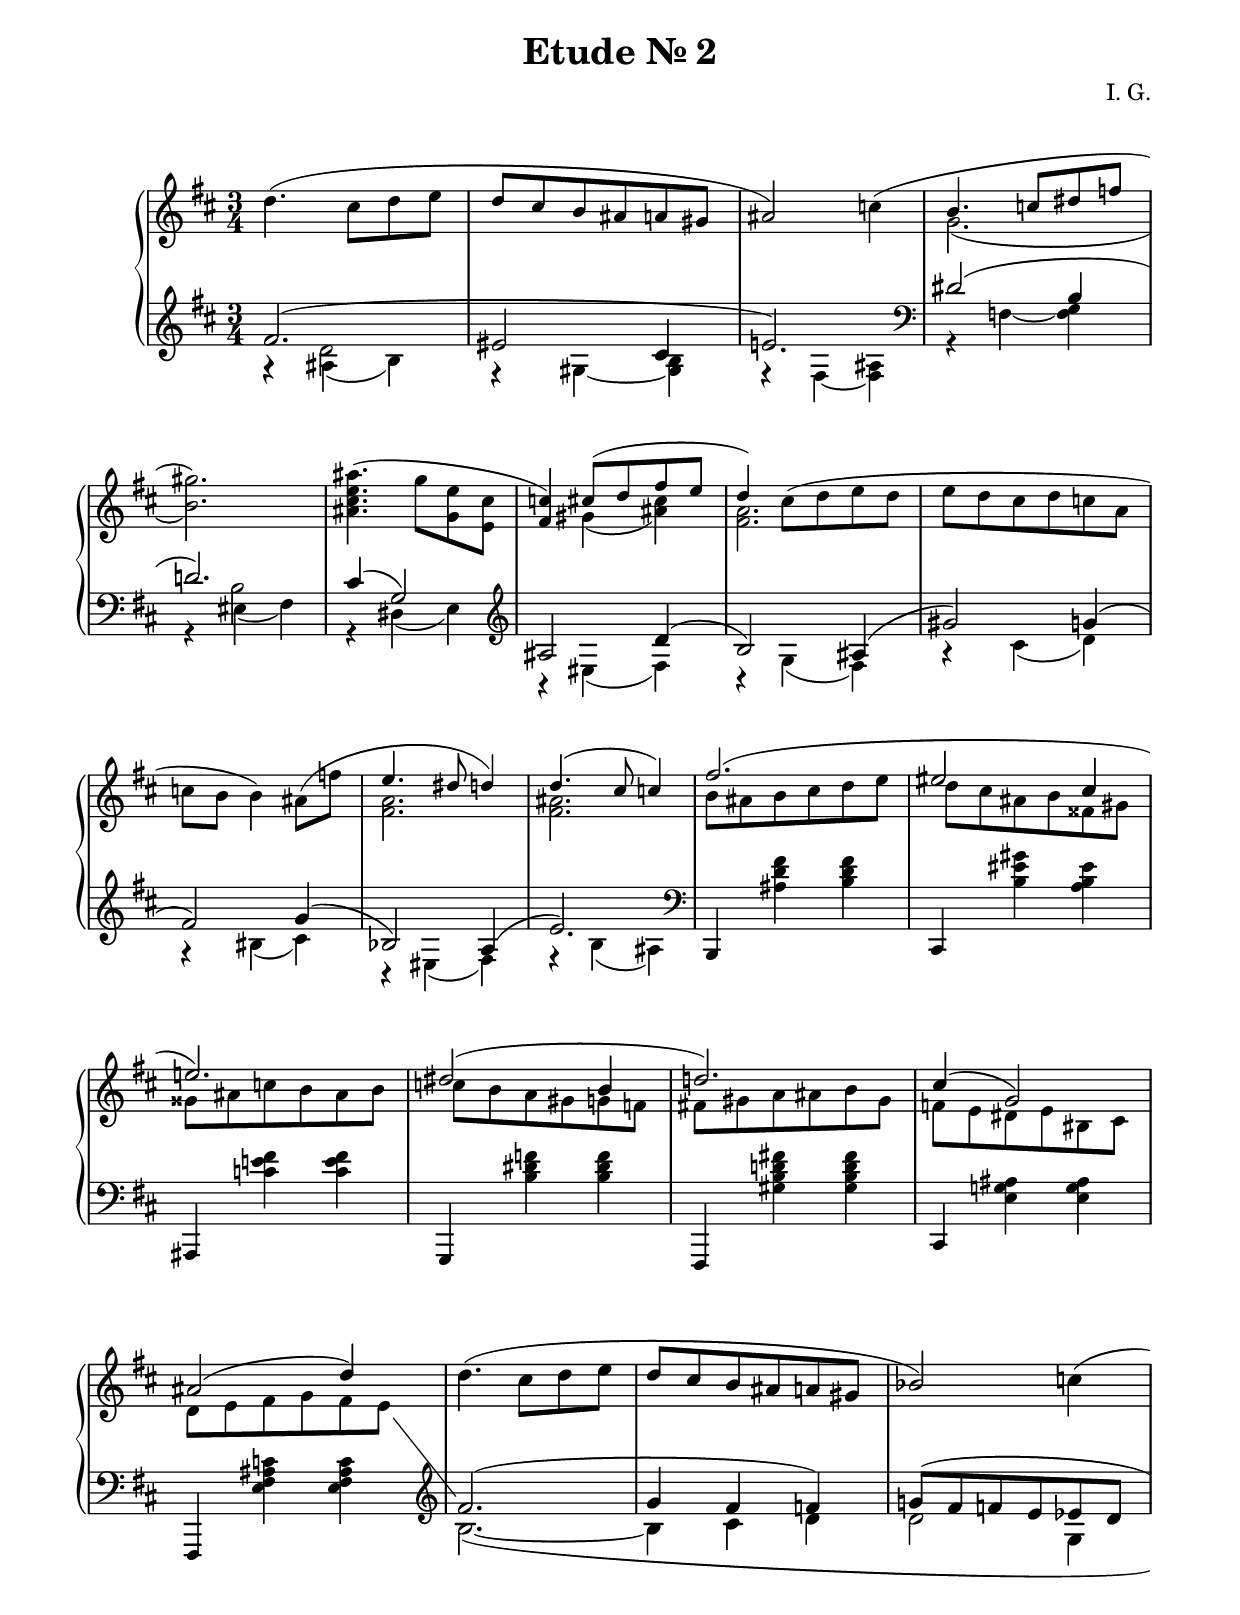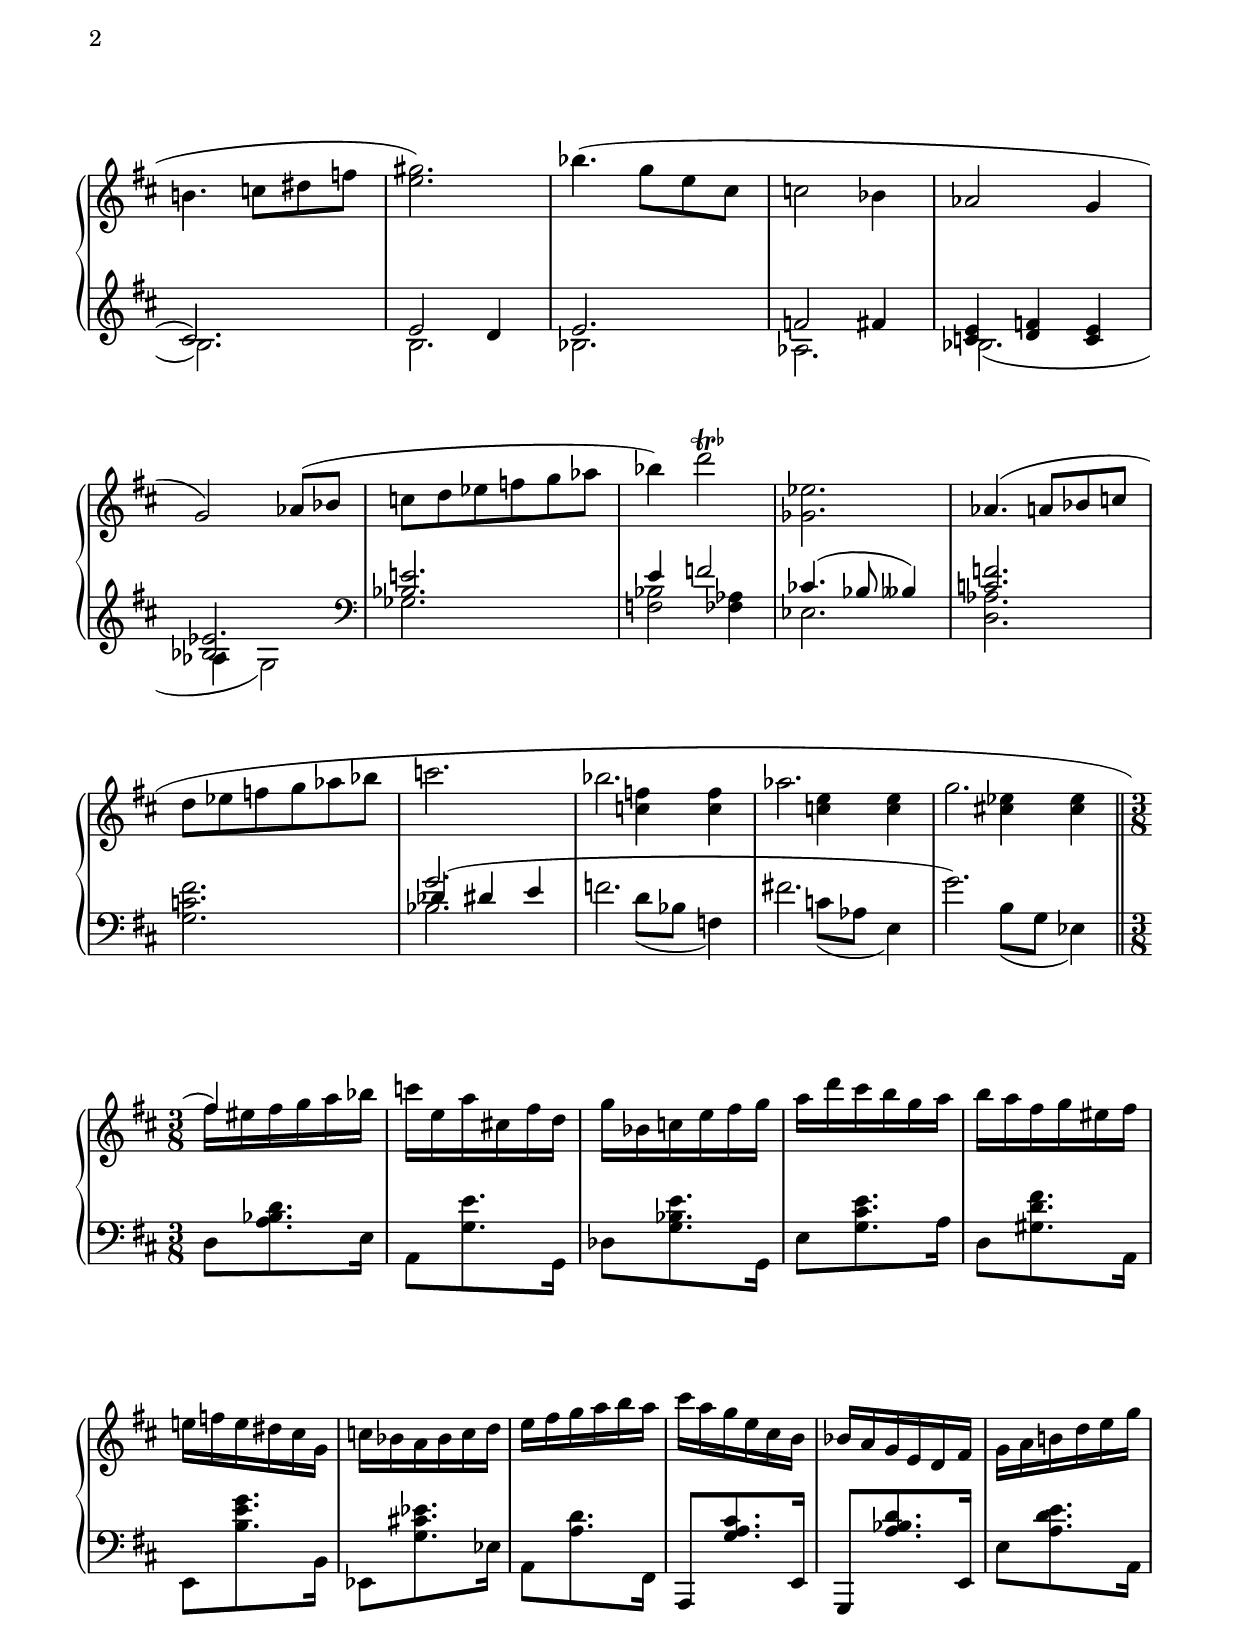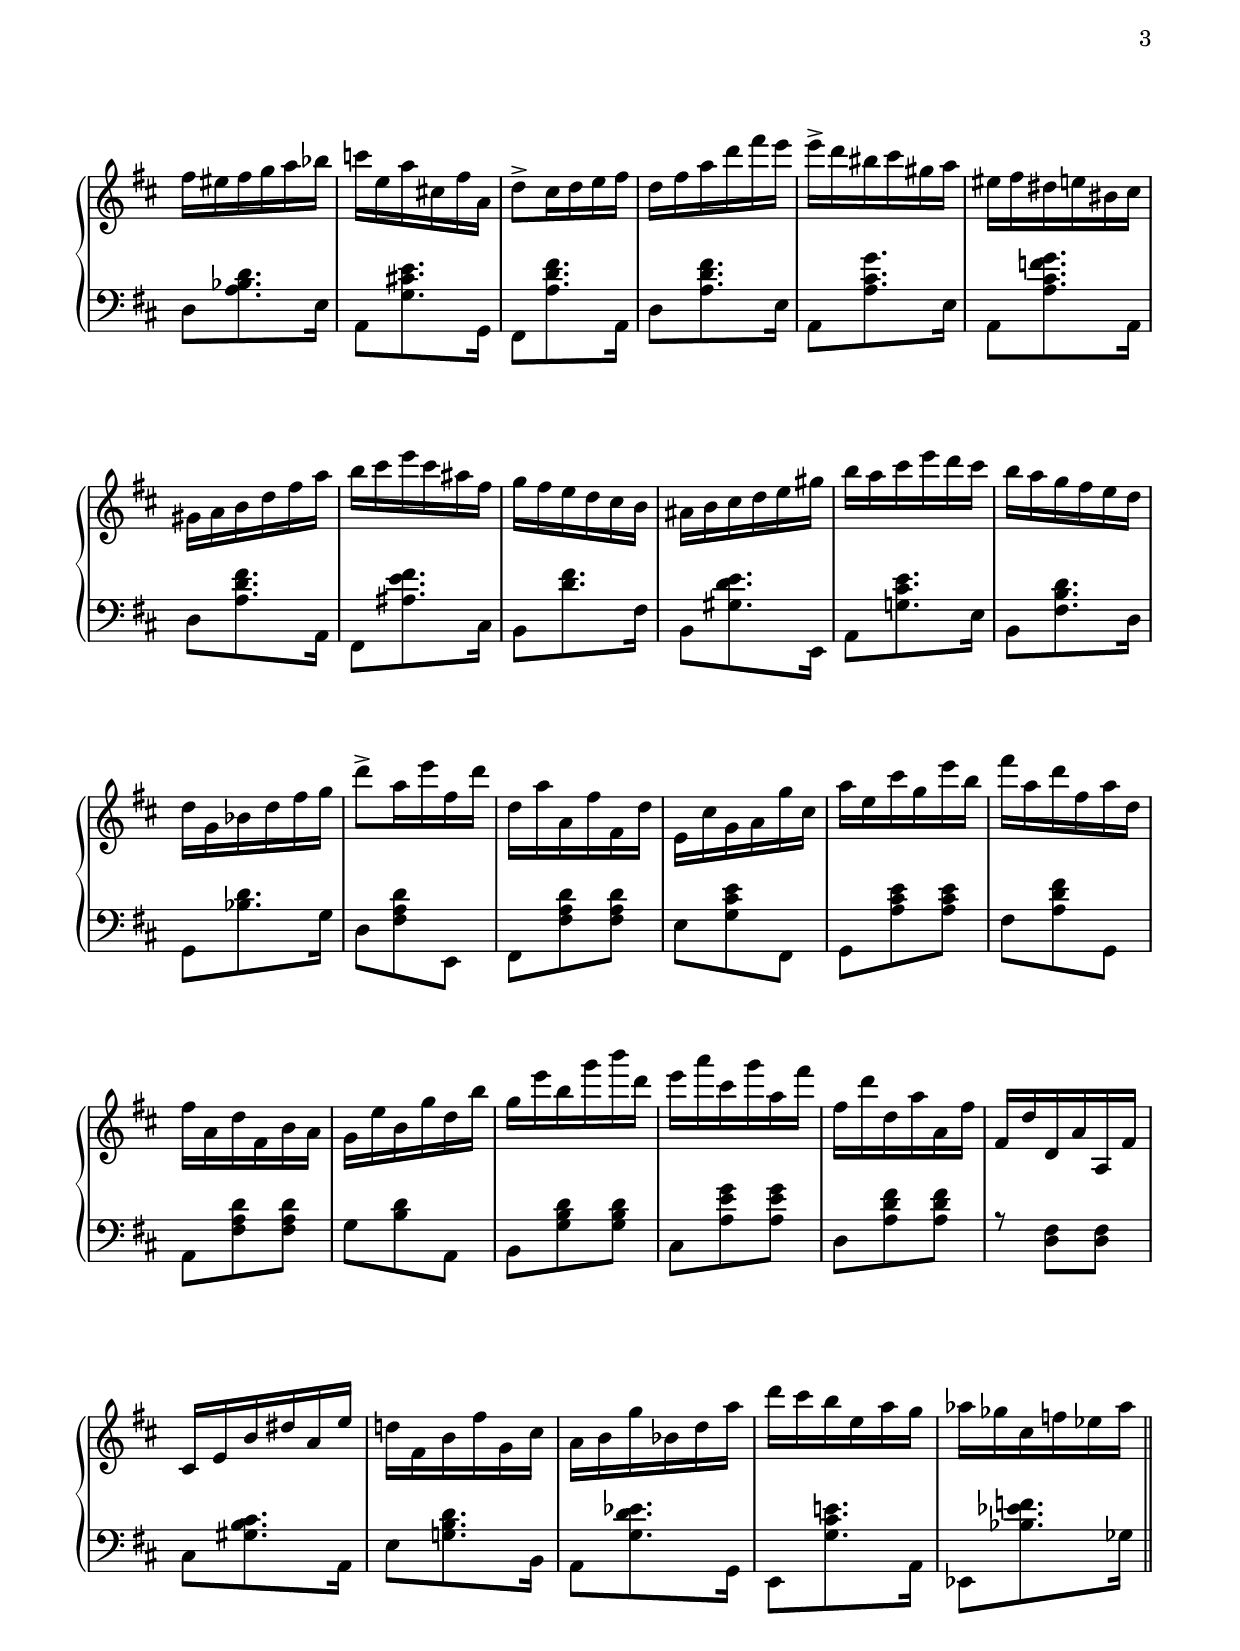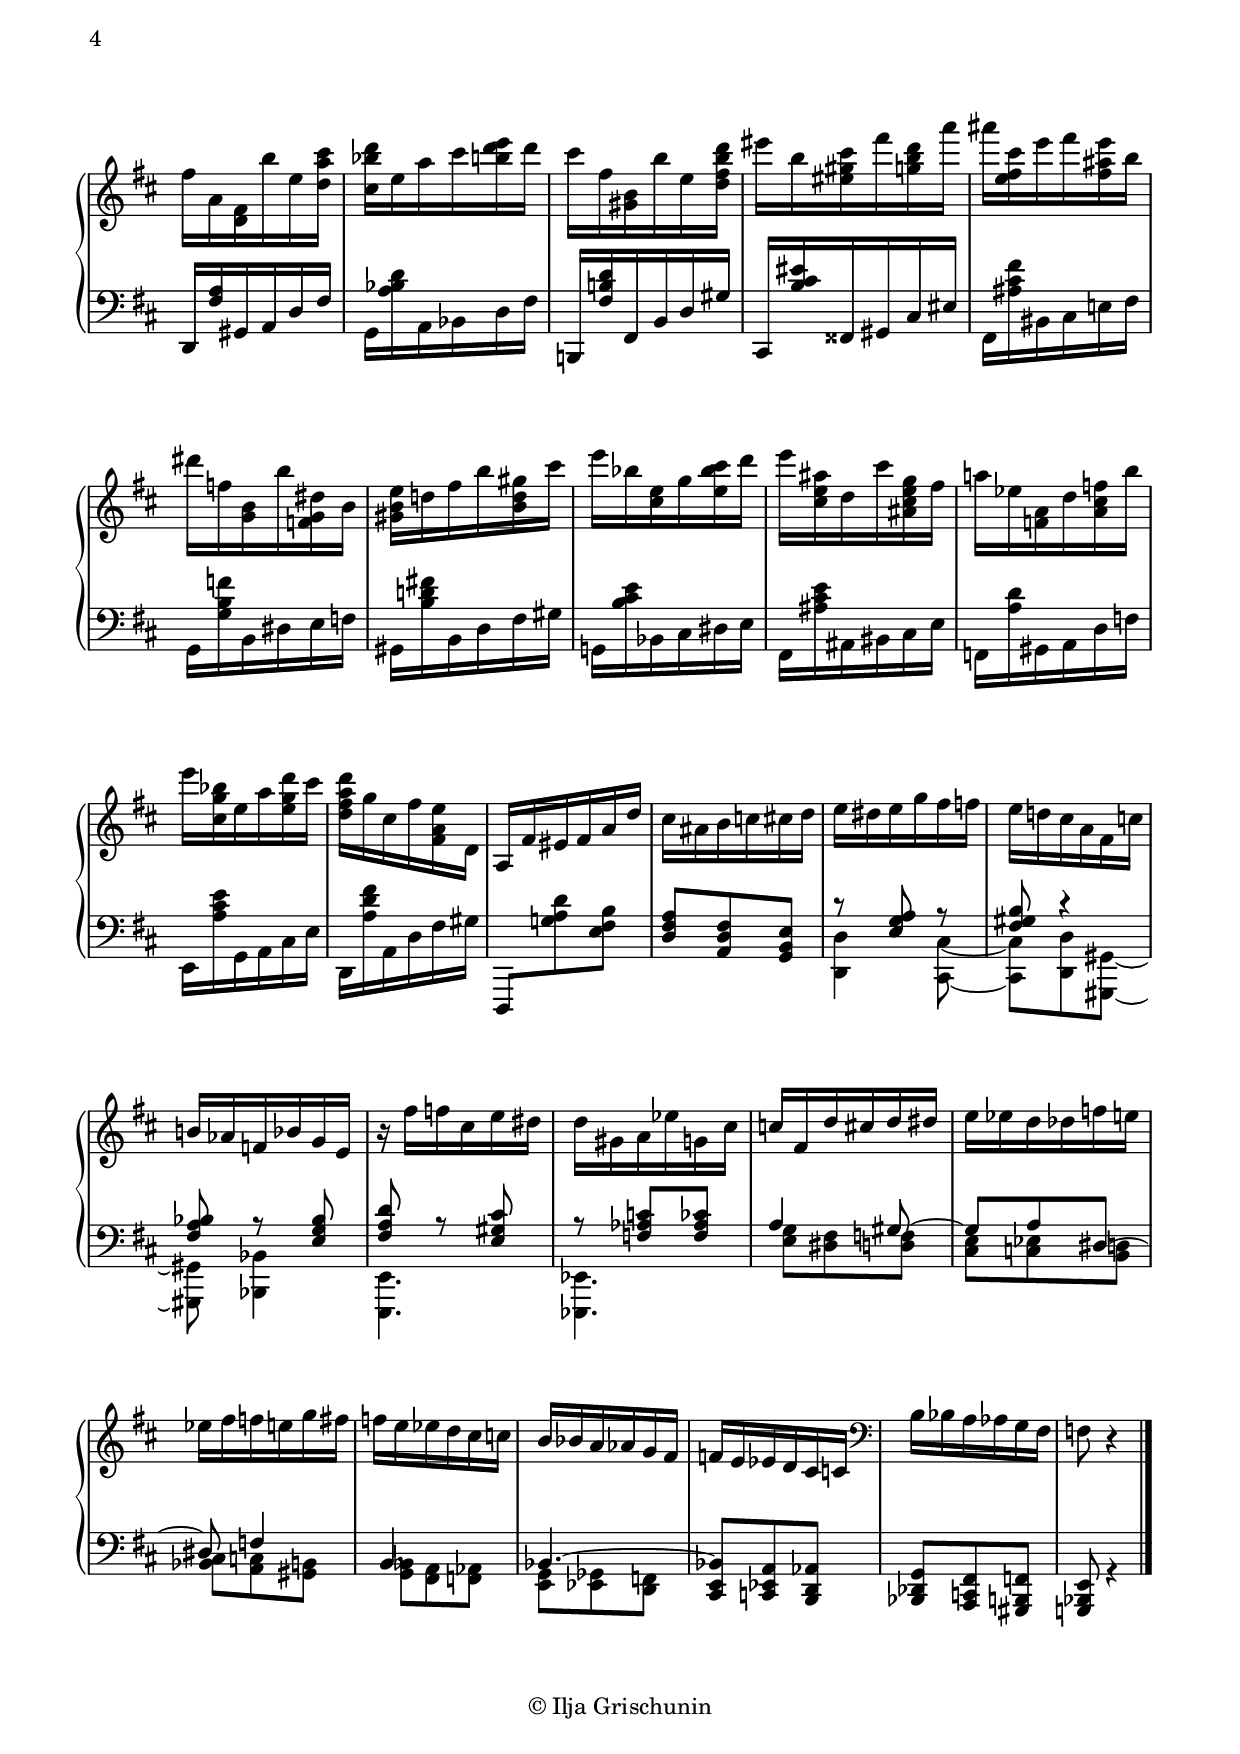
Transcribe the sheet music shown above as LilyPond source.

\version "2.19.15"
%\version "2.18.0"

\language "deutsch"

\header {
  title = "Etude № 2"
  meter = ""
  composer = "I. G."
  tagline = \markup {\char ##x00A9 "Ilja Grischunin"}
}

\paper {
  #(set-paper-size "a4")
  top-system-spacing.basic-distance = #25
  top-markup-spacing.basic-distance = #15
  markup-system-spacing.basic-distance = #30
  system-system-spacing.basic-distance = #25
  last-bottom-spacing.basic-distance = #25
  left-margin = 15
  right-margin = 15
  %two-sided = ##t
  %inner-margin = 25
  %outer-margin = 15
}

\layout {
  indent = 10
  \context {
    \Score
    \override StaffGrouper.staff-staff-spacing.basic-distance = #13
    \remove "Bar_number_engraver"
  }
}

\version "2.19.15"

\language "deutsch"

globalTwo = {
  \key d \major
  \time 3/4
}
%%%%%%%%%%% RH %%%%%%%%%%%%
rechtsTwo = \relative {
  \clef treble
  \small
  \once\override Slur.positions = #'(1 . 1)
  d''4.( cis8 d e d cis h ais a gis ais2)
  <<
    {
      \small \stemDown c4( \stemUp h4. c8 dis f \stemDown <h, gis'>2.)
    }
    \\
    {
      \small s4 g2.( \hideNotes h)
    }
  >>
  <ais cis e ais>4.( g'8 <g, e'><e cis'><fis c'!>4)
  <<
    {
      \small
      cis'8( d fis e d4)
      \shape #'(
                 ((0 . 0) (0 . 0.5) (0 . 1) (0 . 1.8))
                 ((0 . 1) (0 . 0.5) (0 . 0) (0 . 0))
                 ) Slur
      \stemDown cis8( d e d e d cis d c a c! h h4) ais8( f'
      \stemUp e4. dis8 d4) d4.( cis8 c4)
    }
    \\
    {
      \small
      gis4( <ais cis>) <fis a>2. s2.*2 <fis a>2.<fis ais>2.
    }
  >>
  <<
    {
      \shape #'(
                 ((0 . -1) (0 . 0) (0 . 0) (0 . 0))
                 ((0 . 1) (0 . 0.5) (0 . 0) (0 . -0.5))
                 ) Slur
      \normalsize
      fis'2.( eis2 cis4 e!2.) dis2( h4 d!2.) cis4( g2) ais2( d4)
      \stemDown
      d4.( cis8 d e
      \stemUp
      d cis h ais a gis b2)
      \shape #'(
                 ((0 . 0) (0 . 0.5) (0 . 1) (0 . 1.8))
                 ((0 . 2) (0 . 1.5) (0 . 1) (0 . 0))
                 ) Slur
      \stemDown
      c4( h!4. c8 dis f <e gis>2.)
    }
    \\
    {
      \small
      h8 ais h cis d e d cis ais h fisis gis gisis ais c h ais h
      c h a gis g f fis! gis a ais h gis
      f e dis e his cis d e fis g fis \showStaffSwitch e
      \change Staff = LH
      \stemUp
      \normalsize
      fis2.^( g4 fis f) g!8^( fis f e es d cis2.) e2 d4
    }
  >>
  \shape #'(
             ((0 . 0) (0 . 0) (0 . 0) (0 . 0))
             ((0 . 2.2) (0.5 . 1.5) (0 . 1) (0 . 0.5))
             ) Slur
  \normalsize
  b''4.( g8 e cis c2 b4 as2 g4 g2) as8( b c d es f g as b4)
  \once \override Script.script-priority = #100
  \once \override TextScript.extra-offset = #'(2 . -2)
  d2\trill^\markup { \teeny \flat } <ges,, es'>2.
  <<
    {
      as4.( a8 b c
      \stemDown
      d es f g as b c2. b as g\break
      \bar "||"
      \time 3/8
      \stemUp
      fis4) s8 s4.*14
    }
    \\
    {
      s2.*3 s4 <c f> q s <c e> q s <cis! es> q
      fis16 eis fis g a b
      c e, a cis,! fis d
      g b, c e fis g a
      d cis h g a
      h a fis g eis fis
      e! f e dis cis g
      c b a b c d
      e fis g a h a
      cis a g e cis h
      \stemUp
      b a g e d fis
      \stemDown
      g a h! d e g
      fis eis fis g a b
      c e, a cis,! fis a,
      d8^> cis16 d e fis
      d fis a d fis e
    }
  >>
  \normalsize
  e16-> d his cis gis a
  eis fis dis e his cis
  gis a h d fis a
  h cis e cis ais fis
  g fis e d cis h
  ais h cis d e gis
  h a cis e d cis
  h a g fis e d
  d g, b d fis g
  d'8-> a16 e' fis, d'
  d, a' a, fis' fis, d'
  e, cis' g a g' cis,
  a' e cis' g e' h
  fis' a, d fis, a d,
  fis a, d fis, h a
  g e' h g' d h'
  g e' h g' h d,
  e a cis, g' a, fis'
  fis, d' d, a' a, fis'
  fis, d' d, a' a, fis'
  cis e h' dis a e'
  d! fis, h fis' g, cis
  a h g' b, d a'
  d cis h e, a g
  as ges cis, f es as\break
  \bar "||"
  %\once \override Slur.positions = #'(0 . -2)
  fis a, <d, fis> h'' e, <d a' cis> 
  <cis b' d> e a cis <d h e> d 
  cis fis, <gis, h> h' e, <d fis h d>
  eis' h <eis, gis cis> fis' <g, h d> a' 
  ais <e, fis cis'> e' fis <fis, ais e'> h 
  dis f, <g, h> h' <f, g dis'> h
  <gis h e> d'! fis h <h, d gis> cis' 
  e b <cis, e> g' <e b' cis> d' 
  e <cis, e ais> d cis' <ais, cis e g> fis'
  a! es <f, a> d' <a cis f> h' 
  e <cis, g' b> e a <e g d'> cis'
  <d, fis a d> g cis, fis <fis, a e'> d
  a fis' eis fis a d 
  cis ais h c cis d 
  e dis e g fis f 
  e d! cis a fis c' 
  h! as f b g e
  r fis' f cis e dis 
  d gis, a es' g, cis 
  c fis, d' cis d dis 
  e es d des f e 
  es fis f e g fis
  f e es d cis c 
  h b a as g fis 
  f e es d cis c
  \clef bass
  h b a as g fis f8 r4
  \bar "|."
}
%%%%%%%% DYNAMIC %%%%%%%%%%
dynamicTwo = {
  \override Hairpin.to-barline = ##f
}
%%%%%%%%%%% LH %%%%%%%%%%%%
linksTwo = \relative {
  \clef treble
  <<
    {
      fis'2.^( \stemUp \normalsize eis2 cis4 e!2.)
      \clef bass
      dis2^( h4 d!2.)\stemUp \normalsize cis4^( g2)
      \clef treble
      ais d4^( h2) ais4^( gis'2) g4^( fis2) g4^( b,2) a4^( e'2.)
    }
    \\
    {
      r4
      <<
        \voiceTwo
        {
          \small d2
        }
        \\
        {
          \once \override NoteColumn.force-hshift = #0.2
          \small ais4( h)
        }
      >>
      \stemDown
      \small
      r4 gis_~ <gis h> r fis_~ <fis ais> r f_~ <f g>
      r4
      <<
        \voiceTwo
        {
          \small h2
        }
        \\
        {
          \once \override NoteColumn.force-hshift = #0.2
          \small eis,4( fis)
        }
      >>
      \small
      r4 dis( e) r eis( fis) r g( fis) r cis'( d)
      r his( cis) r eis,( fis) r h( ais)
    }
  >>
  \clef bass
  \stemNeutral
  \small
  h,,4 <ais'' d fis><h d fis> 
  cis,, <h'' eis gis><a h eis> 
  ais,, <c'' e! fis> <c e fis>
  g,, <h'' dis f> q 
  fis,, <gis'' h d! fis!><gis h d fis> 
  cis,, <e' g! ais><e g ais>
  fis,, <e'' fis ais c> q
  \clef treble
  \stemDown
  \once \override Slur.positions = #'(-2 . -2)
  \normalsize
  h'2.~( h4 cis d d2 g,4 h2.) h
  <<
    {
      e2. f2 fis4 <c e><d f><c e><b es>2.
      \clef bass
      <b e!> e4 f2 ces4.( b8 heses4) <c f>2.
    }
    \\
    {
      b2. as b(
      \once \override NoteColumn.force-hshift = #1.3
      as4 g2) ges2. <f b>2 <fes as>4 es2. <d as'>
    }
  >>
  \stemNeutral
  <g c fis>2.
  <<
    {
      \once \override NoteColumn.force-hshift = #0.4
      \normalsize
      des'4( dis e
      \stemDown
      f2. fis! g)
    }
    \\
    {
      b,2. s4 d8( b f4) s c'8( as e4) s h'8( g es4)
    }
    \\
    {
      \voiceOne
      g'2.
    }
  >>
  \stemNeutral
  \normalsize
  d,8 <a' b d>8. e16 a,8 <g' e'>8. g,16 des'8 <g b e>8. g,16 
  e'8 <g cis e>8. a16 d,8 <gis d' fis>8. a,16 e8 <h'' e g>8. h,16 
  es,8 <g' cis! es>8. <es>16 a,8 <a' d>8. fis,16 a,8 <g'' a cis>8. e,16 
  g,8 <a'' b d>8. e,16 e'8 <a d e>8. a,16 d8 <a' b d>8.  e16 
  a,8 <g' cis! e>8. g,16 fis8 <a' d fis>8. a,16 d8 <a' d fis>8. e16
  a,8 <a' cis g'>8. e16 a,8 <a' cis f g>8. a,16 d8 <a' d fis>8. a,16 
  fis8 <ais' e' fis>8. cis,16 h8 <d' fis>8. fis,16 h,8 <gis' d' e>8. e,16 
  a8 <g'! cis e>8. e16 h8 <fis' h d>8. d16 g,8 <b' d>8. g16
  d8 <fis a d> e, fis <fis' a d> q e <g cis e> fis, 
  g <a' cis e> q fis <a d fis> g, a <fis' a d> q
  g <h d> a, h <g' h d> q cis, <a' e' g> q 
  d, <a' d fis> q r <d,fis> q cis <gis' h cis>8. a,16 
  e'8 <g! h d>8. h,16 a8 <g' d' es>8. g,16 e8 <g' cis e!>8. a,16 
  es8 <b'' es f>8. ges16
  d, <fis' a> gis, a d fis
  g, <a'b d> a, b d fis
  h,,! <fis'' h! d> fis, h d gis
  cis,, <h'' cis eis> fisis, gis cis eis
  fis, <ais' cis fis> his, cis e! fis
  g, <g' h f'> h, dis e f
  gis, <h' d! fis!> h, d fis gis
  g,! <h' cis e> b, cis dis e
  fis, <ais' cis e> ais, his cis e
  f, <a' d> gis, a d f
  e, <a' cis e> g, a cis e
  d, <a'' d fis> a, d fis gis
  d,,8 <g''! a d><e fis h><d fis a><a d fis><g h e>
  <<
    {
      r <e' g a> r <fis gis h> r4 <fis a b>8 r <e g b>
      <fis a d> r <e gis cis> r <f as c><f as ces>
      a4 gis8~ gis a
      \once \override Accidental.extra-offset = #'(1 . 0)
      dis,~ dis! f4 h,4. b~ \hideNotes b
    }
    \\
    {
      <d, d'>4<cis cis'>8~ q <d d'><gis, gis'>~ q <b b'>4<e, e'>4.<es es'>
      <e'' g>8<dis fis><d f><cis e><c es>
      \once \override NoteColumn.force-hshift = #1.7
      \once \override Accidental.extra-offset = #'(2.5 . 0)
      <h d!><b cis><a c><gis h>
      \once \override NoteColumn.force-hshift = #2
      \once \override Accidental.extra-offset = #'(2.6 . 0)
      <g b><fis a><f as><e g><es ges><d f>
      \stemUp
      <cis e b'><c es a><h d as'><b des g><a c fis><gis h f'><g! b e>8 r4
    }
  >>
}


%%%%%%%%%%%%%%%%%%%%%%%%%%%%%%%%%%%%%%%%%%%%%%%%%
\score {
  \new PianoStaff <<
    \new Staff = "RH" <<\globalTwo \rechtsTwo>>
    \new Staff = "LH" <<\globalTwo \linksTwo>>
  >>
}